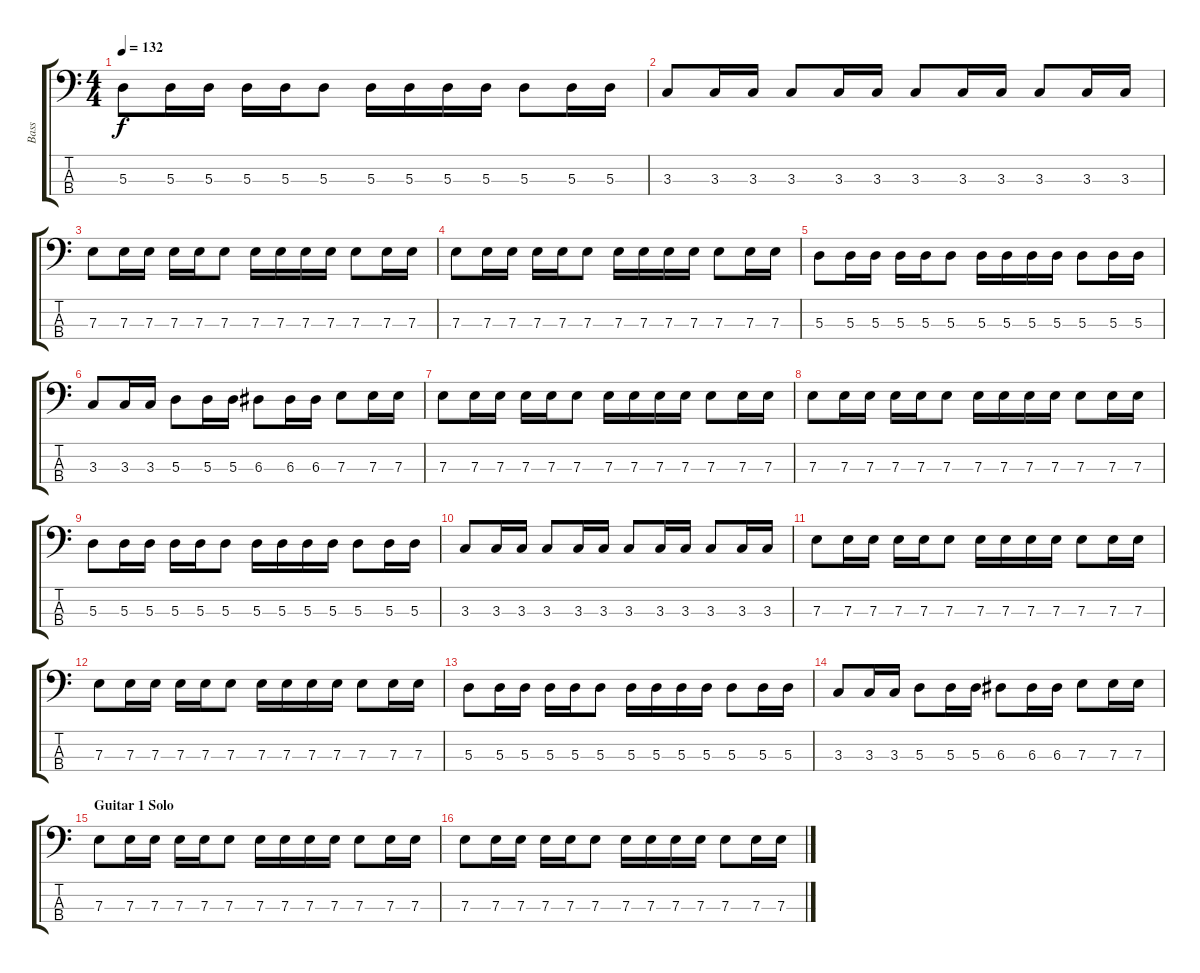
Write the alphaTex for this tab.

\track ("Bass" "Bass") {instrument electricbassfinger}
\staff {score tabs}
\tuning (G2 D2 A1 E1) {hide}
\ts (4 4)
\tempo 132
\clef f4
\ks c
5.3.8{dy f} 5.3.16 5.3.16 5.3.16 5.3.16 5.3.8 5.3.16 5.3.16 5.3.16 5.3.16 5.3.8 5.3.16 5.3.16 |
3.3.8 3.3.16 3.3.16 3.3.8 3.3.16 3.3.16 3.3.8 3.3.16 3.3.16 3.3.8 3.3.16 3.3.16 |
7.3.8 7.3.16 7.3.16 7.3.16 7.3.16 7.3.8 7.3.16 7.3.16 7.3.16 7.3.16 7.3.8 7.3.16 7.3.16 |
7.3.8 7.3.16 7.3.16 7.3.16 7.3.16 7.3.8 7.3.16 7.3.16 7.3.16 7.3.16 7.3.8 7.3.16 7.3.16 |
5.3.8 5.3.16 5.3.16 5.3.16 5.3.16 5.3.8 5.3.16 5.3.16 5.3.16 5.3.16 5.3.8 5.3.16 5.3.16 |
3.3.8 3.3.16 3.3.16 5.3.8 5.3.16 5.3.16 6.3.8 6.3.16 6.3.16 7.3.8 7.3.16 7.3.16 |
7.3.8 7.3.16 7.3.16 7.3.16 7.3.16 7.3.8 7.3.16 7.3.16 7.3.16 7.3.16 7.3.8 7.3.16 7.3.16 |
7.3.8 7.3.16 7.3.16 7.3.16 7.3.16 7.3.8 7.3.16 7.3.16 7.3.16 7.3.16 7.3.8 7.3.16 7.3.16 |
5.3.8 5.3.16 5.3.16 5.3.16 5.3.16 5.3.8 5.3.16 5.3.16 5.3.16 5.3.16 5.3.8 5.3.16 5.3.16 |
3.3.8 3.3.16 3.3.16 3.3.8 3.3.16 3.3.16 3.3.8 3.3.16 3.3.16 3.3.8 3.3.16 3.3.16 |
7.3.8 7.3.16 7.3.16 7.3.16 7.3.16 7.3.8 7.3.16 7.3.16 7.3.16 7.3.16 7.3.8 7.3.16 7.3.16 |
7.3.8 7.3.16 7.3.16 7.3.16 7.3.16 7.3.8 7.3.16 7.3.16 7.3.16 7.3.16 7.3.8 7.3.16 7.3.16 |
5.3.8 5.3.16 5.3.16 5.3.16 5.3.16 5.3.8 5.3.16 5.3.16 5.3.16 5.3.16 5.3.8 5.3.16 5.3.16 |
3.3.8 3.3.16 3.3.16 5.3.8 5.3.16 5.3.16 6.3.8 6.3.16 6.3.16 7.3.8 7.3.16 7.3.16 |
\section ("" "Guitar 1 Solo")
7.3.8 7.3.16 7.3.16 7.3.16 7.3.16 7.3.8 7.3.16 7.3.16 7.3.16 7.3.16 7.3.8 7.3.16 7.3.16 |
7.3.8 7.3.16 7.3.16 7.3.16 7.3.16 7.3.8 7.3.16 7.3.16 7.3.16 7.3.16 7.3.8 7.3.16 7.3.16
